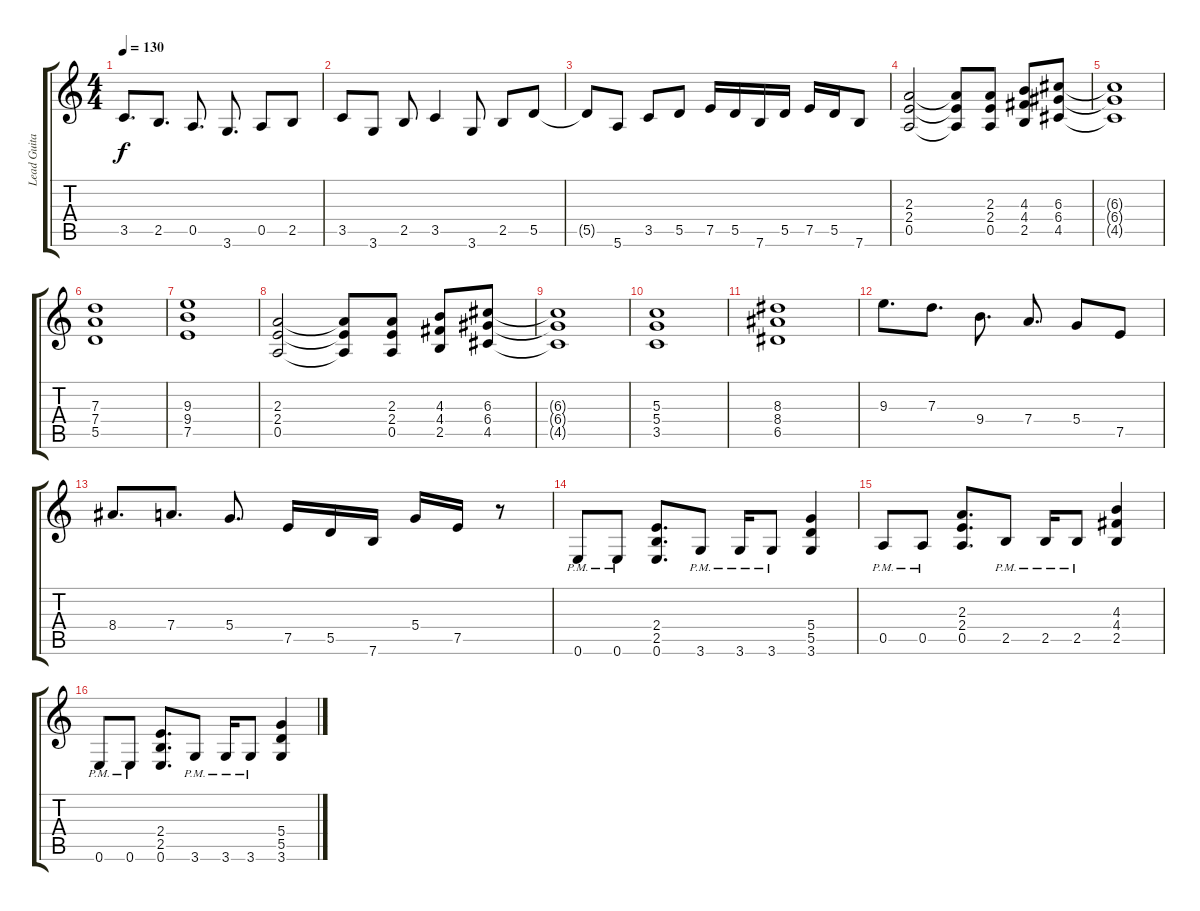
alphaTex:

\track ("Lead Guitar (agung)" "Lead Guita") {instrument distortionguitar}
\staff {score tabs}
\tuning (E4 B3 G3 D3 A2 E2) {hide}
\ts (4 4)
\tempo 130
\clef g2
\ks c
3.5.8{d dy f} 2.5.8{d} 0.5.8{d} 3.6.8{d} 0.5.8 2.5.8 |
3.5.8 3.6.8 2.5.8 3.5.4 3.6.8 2.5.8 5.5.8 |
5.5{t}.8 5.6.8 3.5.8 5.5.8 7.5.16 5.5.16 7.6.16 5.5.16 7.5.16 5.5.16 7.6.8 |
(2.3 2.4 0.5).2 (2.3{t} 2.4{t} 0.5{t}).8 (2.3 2.4 0.5).8 (4.3 4.4 2.5).8 (6.3 6.4 4.5).8 |
(6.3{t} 6.4{t} 4.5{t}).1 |
(7.3 7.4 5.5).1 |
(9.3 9.4 7.5).1 |
(2.3 2.4 0.5).2 (2.3{t} 2.4{t} 0.5{t}).8 (2.3 2.4 0.5).8 (4.3 4.4 2.5).8 (6.3 6.4 4.5).8 |
(6.3{t} 6.4{t} 4.5{t}).1 |
(5.3 5.4 3.5).1 |
(8.3 8.4 6.5).1 |
9.3.8{d} 7.3.8{d} 9.4.8{d} 7.4.8{d} 5.4.8 7.5.8 |
8.4.8{d} 7.4.8{d} 5.4.8{d} 7.5.16 5.5.16 7.6.16 5.4.16 7.5.16 r.8 |
0.6{pm}.8 0.6{pm}.8 (2.4 2.5 0.6).8{d} 3.6{pm}.8 3.6{pm}.16 3.6{pm}.8 (5.4 5.5 3.6).4 |
0.5{pm}.8 0.5{pm}.8 (2.3 2.4 0.5).8{d} 2.5{pm}.8 2.5{pm}.16 2.5{pm}.8 (4.3 4.4 2.5).4 |
0.6{pm}.8 0.6{pm}.8 (2.4 2.5 0.6).8{d} 3.6{pm}.8 3.6{pm}.16 3.6{pm}.8 (5.4 5.5 3.6).4
